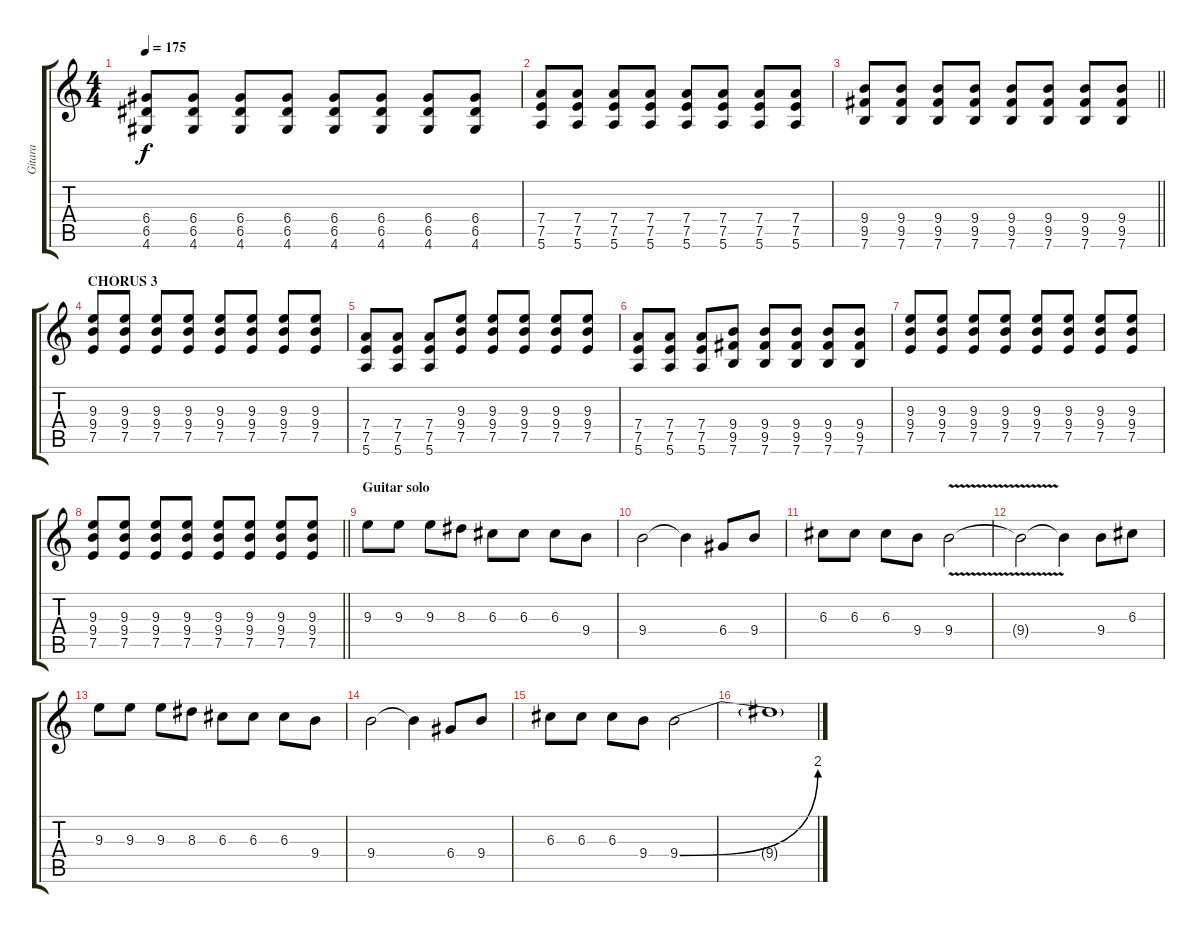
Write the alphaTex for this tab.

\track ("Gitara" "Gitara") {instrument overdrivenguitar}
\staff {score tabs}
\tuning (E4 B3 G3 D3 A2 E2) {hide}
\ts (4 4)
\tempo 175
\clef g2
\ks c
(6.4 6.5 4.6).8{dy f} (6.4 6.5 4.6).8 (6.4 6.5 4.6).8 (6.4 6.5 4.6).8 (6.4 6.5 4.6).8 (6.4 6.5 4.6).8 (6.4 6.5 4.6).8 (6.4 6.5 4.6).8 |
(7.4 7.5 5.6).8 (7.4 7.5 5.6).8 (7.4 7.5 5.6).8 (7.4 7.5 5.6).8 (7.4 7.5 5.6).8 (7.4 7.5 5.6).8 (7.4 7.5 5.6).8 (7.4 7.5 5.6).8 |
\barLineRight lightlight
(9.4 9.5 7.6).8 (9.4 9.5 7.6).8 (9.4 9.5 7.6).8 (9.4 9.5 7.6).8 (9.4 9.5 7.6).8 (9.4 9.5 7.6).8 (9.4 9.5 7.6).8 (9.4 9.5 7.6).8 |
\section ("" "CHORUS 3")
(9.3 9.4 7.5).8 (9.3 9.4 7.5).8 (9.3 9.4 7.5).8 (9.3 9.4 7.5).8 (9.3 9.4 7.5).8 (9.3 9.4 7.5).8 (9.3 9.4 7.5).8 (9.3 9.4 7.5).8 |
(7.4 7.5 5.6).8 (7.4 7.5 5.6).8 (7.4 7.5 5.6).8 (9.3 9.4 7.5).8 (9.3 9.4 7.5).8 (9.3 9.4 7.5).8 (9.3 9.4 7.5).8 (9.3 9.4 7.5).8 |
(7.4 7.5 5.6).8 (7.4 7.5 5.6).8 (7.4 7.5 5.6).8 (9.4 9.5 7.6).8 (9.4 9.5 7.6).8 (9.4 9.5 7.6).8 (9.4 9.5 7.6).8 (9.4 9.5 7.6).8 |
(9.3 9.4 7.5).8 (9.3 9.4 7.5).8 (9.3 9.4 7.5).8 (9.3 9.4 7.5).8 (9.3 9.4 7.5).8 (9.3 9.4 7.5).8 (9.3 9.4 7.5).8 (9.3 9.4 7.5).8 |
\barLineRight lightlight
(9.3 9.4 7.5).8 (9.3 9.4 7.5).8 (9.3 9.4 7.5).8 (9.3 9.4 7.5).8 (9.3 9.4 7.5).8 (9.3 9.4 7.5).8 (9.3 9.4 7.5).8 (9.3 9.4 7.5).8 |
\section ("" "Guitar solo")
9.3.8 9.3.8 9.3.8 8.3.8 6.3.8 6.3.8 6.3.8 9.4.8 |
9.4.2 9.4{t}.4 6.4.8 9.4.8 |
6.3.8 6.3.8 6.3.8 9.4.8 9.4{v}.2 |
9.4{t}.2 9.4{t}.4 9.4.8 6.3.8 |
9.3.8 9.3.8 9.3.8 8.3.8 6.3.8 6.3.8 6.3.8 9.4.8 |
9.4.2 9.4{t}.4 6.4.8 9.4.8 |
6.3.8 6.3.8 6.3.8 9.4.8 9.4{be (bend 0 0 60 8)}.2 |
9.4{t}.1
